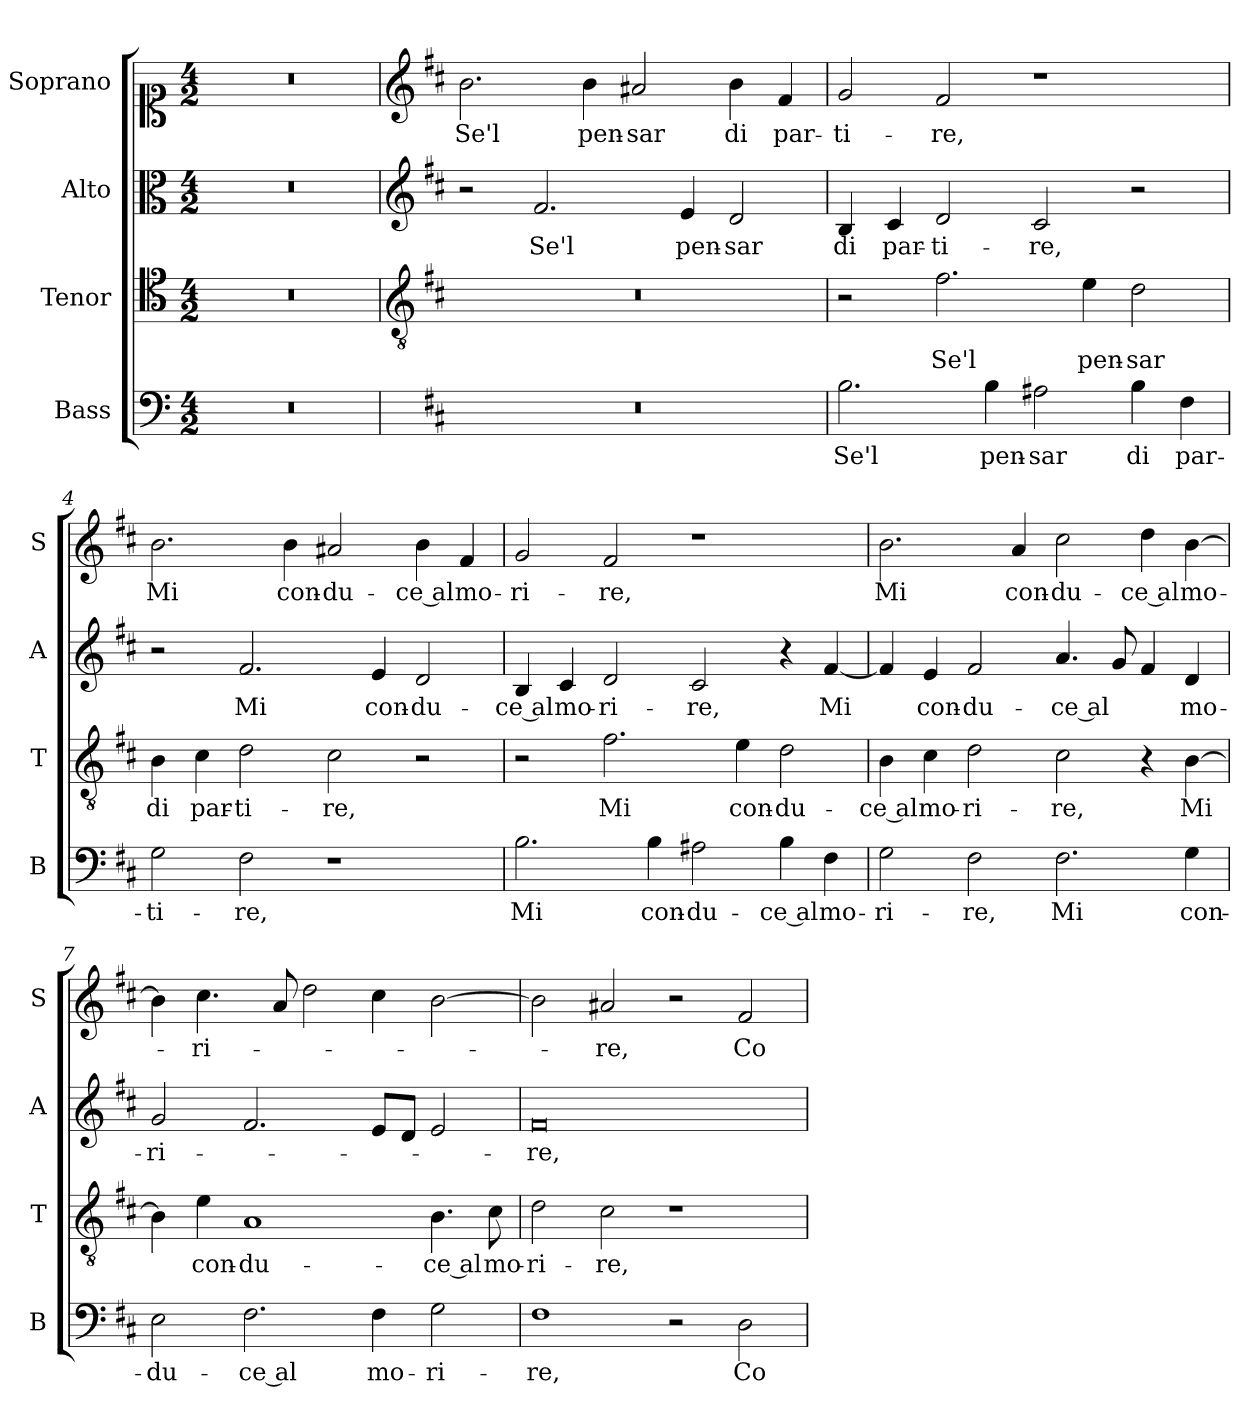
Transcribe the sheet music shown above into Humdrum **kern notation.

**kern	**text	**kern	**text	**kern	**text	**kern	**text
*part4	*part4	*part3	*part3	*part2	*part2	*part1	*part1
*staff4	*staff4	*staff3	*staff3	*staff2	*staff2	*staff1	*staff1
*I"Bass	*	*I"Tenor	*	*I"Alto	*	*I"Soprano	*
*I'B	*	*I'T	*	*I'A	*	*I'S	*
*clefF4	*	*clefC4	*	*clefC3	*	*clefC1	*
*k[]	*	*k[]	*	*k[]	*	*k[]	*
*C:	*	*C:	*	*C:	*	*C:	*
*M4/2	*	*M4/2	*	*M4/2	*	*M4/2	*
=1	=1	=1	=1	=1	=1	=1	=1
0r	.	0r	.	0r	.	0r	.
=2	=2	=2	=2	=2	=2	=2	=2
*	*	*clefGv2	*	*clefG2	*	*clefG2	*
*k[f#c#]	*	*k[f#c#]	*	*k[f#c#]	*	*k[f#c#]	*
*D:	*	*D:	*	*D:	*	*D:	*
!	!	!	!	!	!	!	!LO:LY:b
0r	.	0r	.	2r	.	2.b\	Se'l
!	!	!	!	!	!LO:LY:b	!	!
.	.	.	.	2.f#/	Se'l	.	.
!	!	!	!	!	!	!	!LO:LY:b
.	.	.	.	.	.	4b\	pen-
!	!	!	!	!	!	!	!LO:LY:b
.	.	.	.	.	.	2a#X/	-sar
!	!	!	!	!	!LO:LY:b	!	!
.	.	.	.	4e/	pen-	.	.
!	!	!	!	!	!LO:LY:b	!	!LO:LY:b
.	.	.	.	2d/	-sar	4b\	di
!	!	!	!	!	!	!	!LO:LY:b
.	.	.	.	.	.	4f#/	par-
=3	=3	=3	=3	=3	=3	=3	=3
!	!LO:LY:b	!	!	!	!LO:LY:b	!	!LO:LY:b
2.B\	Se'l	2r	.	4B/	di	2g/	-ti-
!	!	!	!	!	!LO:LY:b	!	!
.	.	.	.	4c#/	par-	.	.
!	!	!	!LO:LY:b	!	!LO:LY:b	!	!LO:LY:b
.	.	2.f#\	Se'l	2d/	-ti-	2f#/	-re,
!	!LO:LY:b	!	!	!	!	!	!
4B\	pen-	.	.	.	.	.	.
!	!LO:LY:b	!	!	!	!LO:LY:b	!	!
2A#X\	-sar	.	.	2c#/	-re,	1r	.
!	!	!	!LO:LY:b	!	!	!	!
.	.	4e\	pen-	.	.	.	.
!	!LO:LY:b	!	!LO:LY:b	!	!	!	!
4B\	di	2d\	-sar	2r	.	.	.
!	!LO:LY:b	!	!	!	!	!	!
4F#\	par-	.	.	.	.	.	.
=4	=4	=4	=4	=4	=4	=4	=4
!	!LO:LY:b	!	!LO:LY:b	!	!	!	!LO:LY:b
2G\	-ti-	4B\	di	2r	.	2.b\	Mi
!	!	!	!LO:LY:b	!	!	!	!
.	.	4c#\	par-	.	.	.	.
!	!LO:LY:b	!	!LO:LY:b	!	!LO:LY:b	!	!
2F#\	-re,	2d\	-ti-	2.f#/	Mi	.	.
!	!	!	!	!	!	!	!LO:LY:b
.	.	.	.	.	.	4b\	con-
!	!	!	!LO:LY:b	!	!	!	!LO:LY:b
1r	.	2c#\	-re,	.	.	2a#X/	-du-
!	!	!	!	!	!LO:LY:b	!	!
.	.	.	.	4e/	con-	.	.
!	!	!	!	!	!LO:LY:b	!	!LO:LY:b
.	.	2r	.	2d/	-du-	4b\	-ce al
!	!	!	!	!	!	!	!LO:LY:b
.	.	.	.	.	.	4f#/	mo-
!!LO:LB:g=z
=5	=5	=5	=5	=5	=5	=5	=5
!	!LO:LY:b	!	!	!	!LO:LY:b	!	!LO:LY:b
2.B\	Mi	2r	.	4B/	-ce al	2g/	-ri-
!	!	!	!	!	!LO:LY:b	!	!
.	.	.	.	4c#/	mo-	.	.
!	!	!	!LO:LY:b	!	!LO:LY:b	!	!LO:LY:b
.	.	2.f#\	Mi	2d/	-ri-	2f#/	-re,
!	!LO:LY:b	!	!	!	!	!	!
4B\	con-	.	.	.	.	.	.
!	!LO:LY:b	!	!	!	!LO:LY:b	!	!
2A#X\	-du-	.	.	2c#/	-re,	1r	.
!	!	!	!LO:LY:b	!	!	!	!
.	.	4e\	con-	.	.	.	.
!	!LO:LY:b	!	!LO:LY:b	!	!	!	!
4B\	-ce al	2d\	-du-	4r	.	.	.
!	!LO:LY:b	!	!	!	!LO:LY:b	!	!
4F#\	mo-	.	.	[4f#/	Mi	.	.
=6	=6	=6	=6	=6	=6	=6	=6
!	!LO:LY:b	!	!LO:LY:b	!	!	!	!LO:LY:b
2G\	-ri-	4B\	-ce al	4f#/]	.	2.b\	Mi
!	!	!	!LO:LY:b	!	!LO:LY:b	!	!
.	.	4c#\	mo-	4e/	con-	.	.
!	!LO:LY:b	!	!LO:LY:b	!	!LO:LY:b	!	!
2F#\	-re,	2d\	-ri-	2f#/	-du-	.	.
!	!	!	!	!	!	!	!LO:LY:b
.	.	.	.	.	.	4a/	con-
!	!LO:LY:b	!	!LO:LY:b	!	!LO:LY:b	!	!LO:LY:b
2.F#\	Mi	2c#\	-re,	4.a/	-ce al	2cc#\	-du-
.	.	.	.	8g/	.	.	.
!	!	!	!	!	!	!	!LO:LY:b
.	.	4r	.	4f#/	.	4dd\	-ce al
!	!LO:LY:b	!	!LO:LY:b	!	!LO:LY:b	!	!LO:LY:b
4G\	con-	[4B\	Mi	4d/	mo-	[4b\	mo-
=7	=7	=7	=7	=7	=7	=7	=7
!	!LO:LY:b	!	!	!	!LO:LY:b	!	!
2E\	-du-	4B\]	.	2g/	-ri-	4b\]	.
!	!	!	!LO:LY:b	!	!	!	!LO:LY:b
.	.	4e\	con-	.	.	4.cc#\	-ri-
!	!LO:LY:b	!	!LO:LY:b	!	!	!	!
2.F#\	-ce al	1A	-du-	2.f#/	.	.	.
.	.	.	.	.	.	8a/	.
.	.	.	.	.	.	2dd\	.
!	!LO:LY:b	!	!	!	!	!	!
4F#\	mo-	.	.	8e/L	.	4cc#\	.
.	.	.	.	8d/J	.	.	.
!	!LO:LY:b	!	!LO:LY:b	!	!	!	!
2G\	-ri-	4.B\	-ce al	2e/	.	[2b\	.
!	!	!	!LO:LY:b	!	!	!	!
.	.	8c#\	mo-	.	.	.	.
!!LO:PB:g=z
=8	=8	=8	=8	=8	=8	=8	=8
!	!LO:LY:b	!	!LO:LY:b	!	!LO:LY:b	!	!
1F#	-re,	2d\	-ri-	0f#	-re,	2b\]	.
!	!	!	!LO:LY:b	!	!	!	!LO:LY:b
.	.	2c#\	-re,	.	.	2a#X/	-re,
2r	.	1r	.	.	.	2r	.
!	!LO:LY:b	!	!	!	!	!	!LO:LY:b
2D\	Co-	.	.	.	.	2f#/	Co-
=	=	=	=	=	=	=	=
*-	*-	*-	*-	*-	*-	*-	*-
